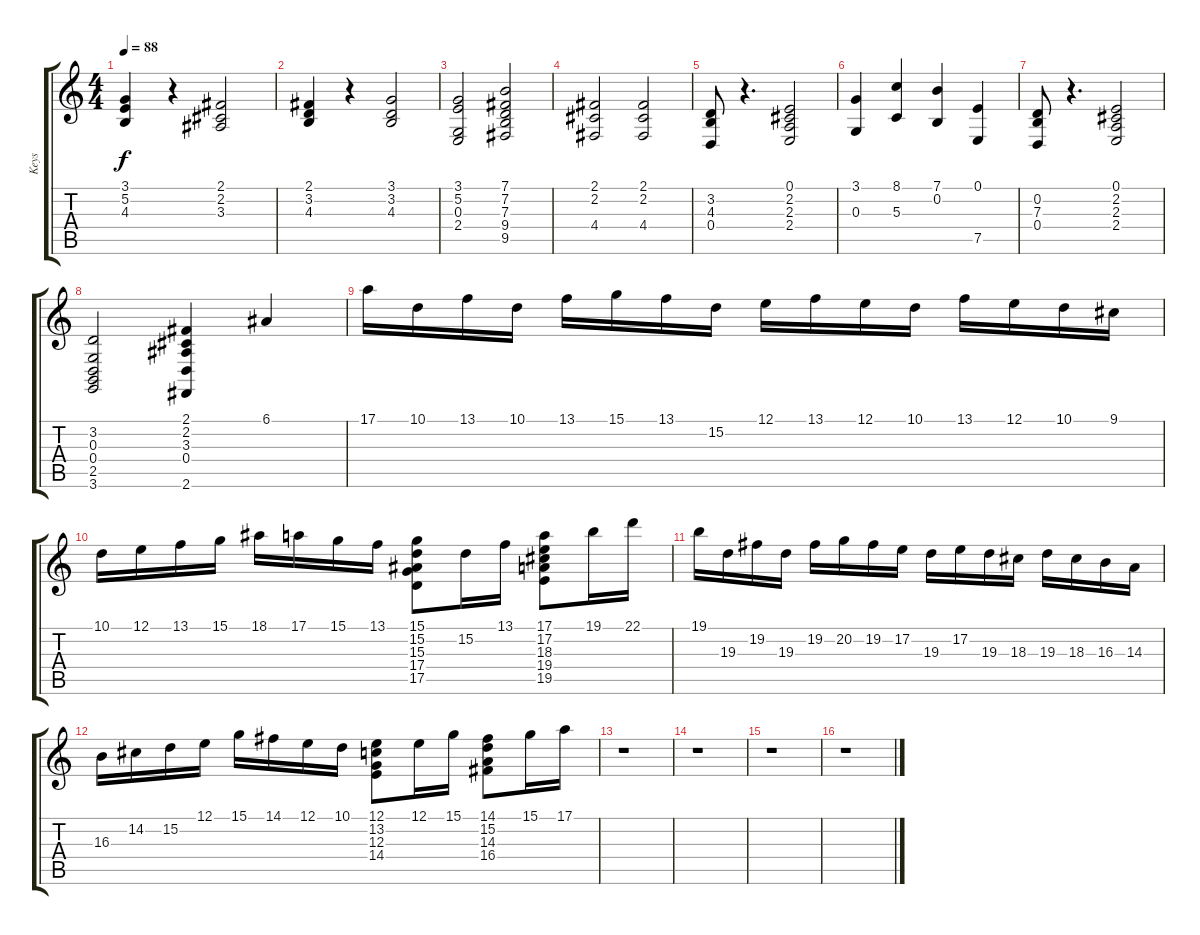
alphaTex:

\track ("Keys" "Keys") {instrument stringensemble1}
\staff {score tabs}
\tuning (E4 B3 G3 D3 A2 E2) {hide}
\ts (4 4)
\tempo 88
\clef g2
\ks c
(3.1 5.2 4.3).4{dy f} r.4 (2.1 2.2 3.3).2 |
(2.1 3.2 4.3).4 r.4 (3.1 3.2 4.3).2 |
(3.1 5.2 0.3 2.4).2 (7.1 7.2 7.3 9.4 9.5).2 |
(2.1 2.2 4.4).2 (2.1 2.2 4.4).2 |
(3.2 4.3 0.4).8 r.4{d} (0.1 2.2 2.3 2.4).2 |
(3.1 0.3).4 (8.1 5.3).4 (7.1 0.2).4 (0.1 7.5).4 |
(0.2 7.3 0.4).8 r.4{d} (0.1 2.2 2.3 2.4).2 |
(3.2 0.3 0.4 2.5 3.6).2 (2.1 2.2 3.3 0.4 2.6).4 6.1.4 |
17.1.16 10.1.16 13.1.16 10.1.16 13.1.16 15.1.16 13.1.16 15.2.16 12.1.16 13.1.16 12.1.16 10.1.16 13.1.16 12.1.16 10.1.16 9.1.16 |
10.1.16 12.1.16 13.1.16 15.1.16 18.1.16 17.1.16 15.1.16 13.1.16 (15.1 15.2 15.3 17.4 17.5).8 15.2.16 13.1.16 (17.1 17.2 18.3 19.4 19.5).8 19.1.16 22.1.16 |
19.1.16 19.3.16 19.2.16 19.3.16 19.2.16 20.2.16 19.2.16 17.2.16 19.3.16 17.2.16 19.3.16 18.3.16 19.3.16 18.3.16 16.3.16 14.3.16 |
16.3.16 14.2.16 15.2.16 12.1.16 15.1.16 14.1.16 12.1.16 10.1.16 (12.1 13.2 12.3 14.4).8 12.1.16 15.1.16 (14.1 15.2 14.3 16.4).8 15.1.16 17.1.16 |
r.1 |
r.1 |
r.1 |
r.1
